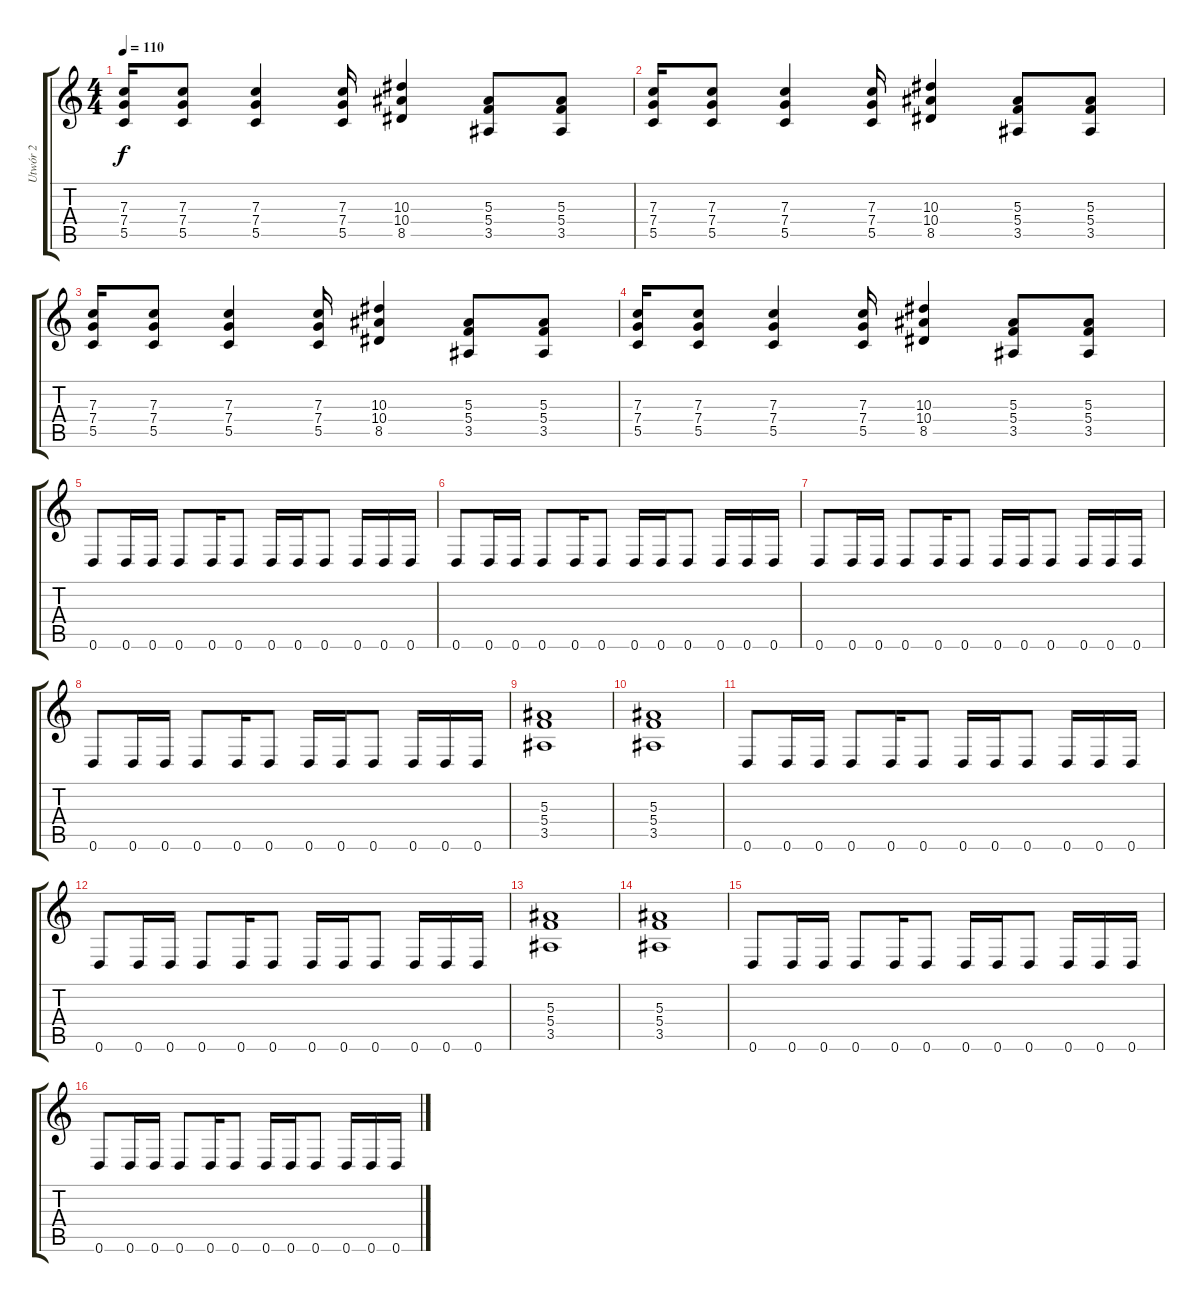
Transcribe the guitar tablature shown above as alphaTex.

\track ("Utwór 2" "Utwór 2") {instrument distortionguitar}
\staff {score tabs}
\tuning (D4 A3 F3 C3 G2 D2) {hide}
\ts (4 4)
\tempo 110
\clef g2
\ks c
(7.3 7.4 5.5).16{dy f} (7.3 7.4 5.5).8 (7.3 7.4 5.5).4 (7.3 7.4 5.5).16 (10.3 10.4 8.5).4 (5.3 5.4 3.5).8 (5.3 5.4 3.5).8 |
(7.3 7.4 5.5).16 (7.3 7.4 5.5).8 (7.3 7.4 5.5).4 (7.3 7.4 5.5).16 (10.3 10.4 8.5).4 (5.3 5.4 3.5).8 (5.3 5.4 3.5).8 |
(7.3 7.4 5.5).16 (7.3 7.4 5.5).8 (7.3 7.4 5.5).4 (7.3 7.4 5.5).16 (10.3 10.4 8.5).4 (5.3 5.4 3.5).8 (5.3 5.4 3.5).8 |
(7.3 7.4 5.5).16 (7.3 7.4 5.5).8 (7.3 7.4 5.5).4 (7.3 7.4 5.5).16 (10.3 10.4 8.5).4 (5.3 5.4 3.5).8 (5.3 5.4 3.5).8 |
0.6.8 0.6.16 0.6.16 0.6.8 0.6.16 0.6.8 0.6.16 0.6.16 0.6.8 0.6.16 0.6.16 0.6.16 |
0.6.8 0.6.16 0.6.16 0.6.8 0.6.16 0.6.8 0.6.16 0.6.16 0.6.8 0.6.16 0.6.16 0.6.16 |
0.6.8 0.6.16 0.6.16 0.6.8 0.6.16 0.6.8 0.6.16 0.6.16 0.6.8 0.6.16 0.6.16 0.6.16 |
0.6.8 0.6.16 0.6.16 0.6.8 0.6.16 0.6.8 0.6.16 0.6.16 0.6.8 0.6.16 0.6.16 0.6.16 |
(5.3 5.4 3.5).1 |
(5.3 5.4 3.5).1 |
0.6.8 0.6.16 0.6.16 0.6.8 0.6.16 0.6.8 0.6.16 0.6.16 0.6.8 0.6.16 0.6.16 0.6.16 |
0.6.8 0.6.16 0.6.16 0.6.8 0.6.16 0.6.8 0.6.16 0.6.16 0.6.8 0.6.16 0.6.16 0.6.16 |
(5.3 5.4 3.5).1 |
(5.3 5.4 3.5).1 |
0.6.8 0.6.16 0.6.16 0.6.8 0.6.16 0.6.8 0.6.16 0.6.16 0.6.8 0.6.16 0.6.16 0.6.16 |
0.6.8 0.6.16 0.6.16 0.6.8 0.6.16 0.6.8 0.6.16 0.6.16 0.6.8 0.6.16 0.6.16 0.6.16
